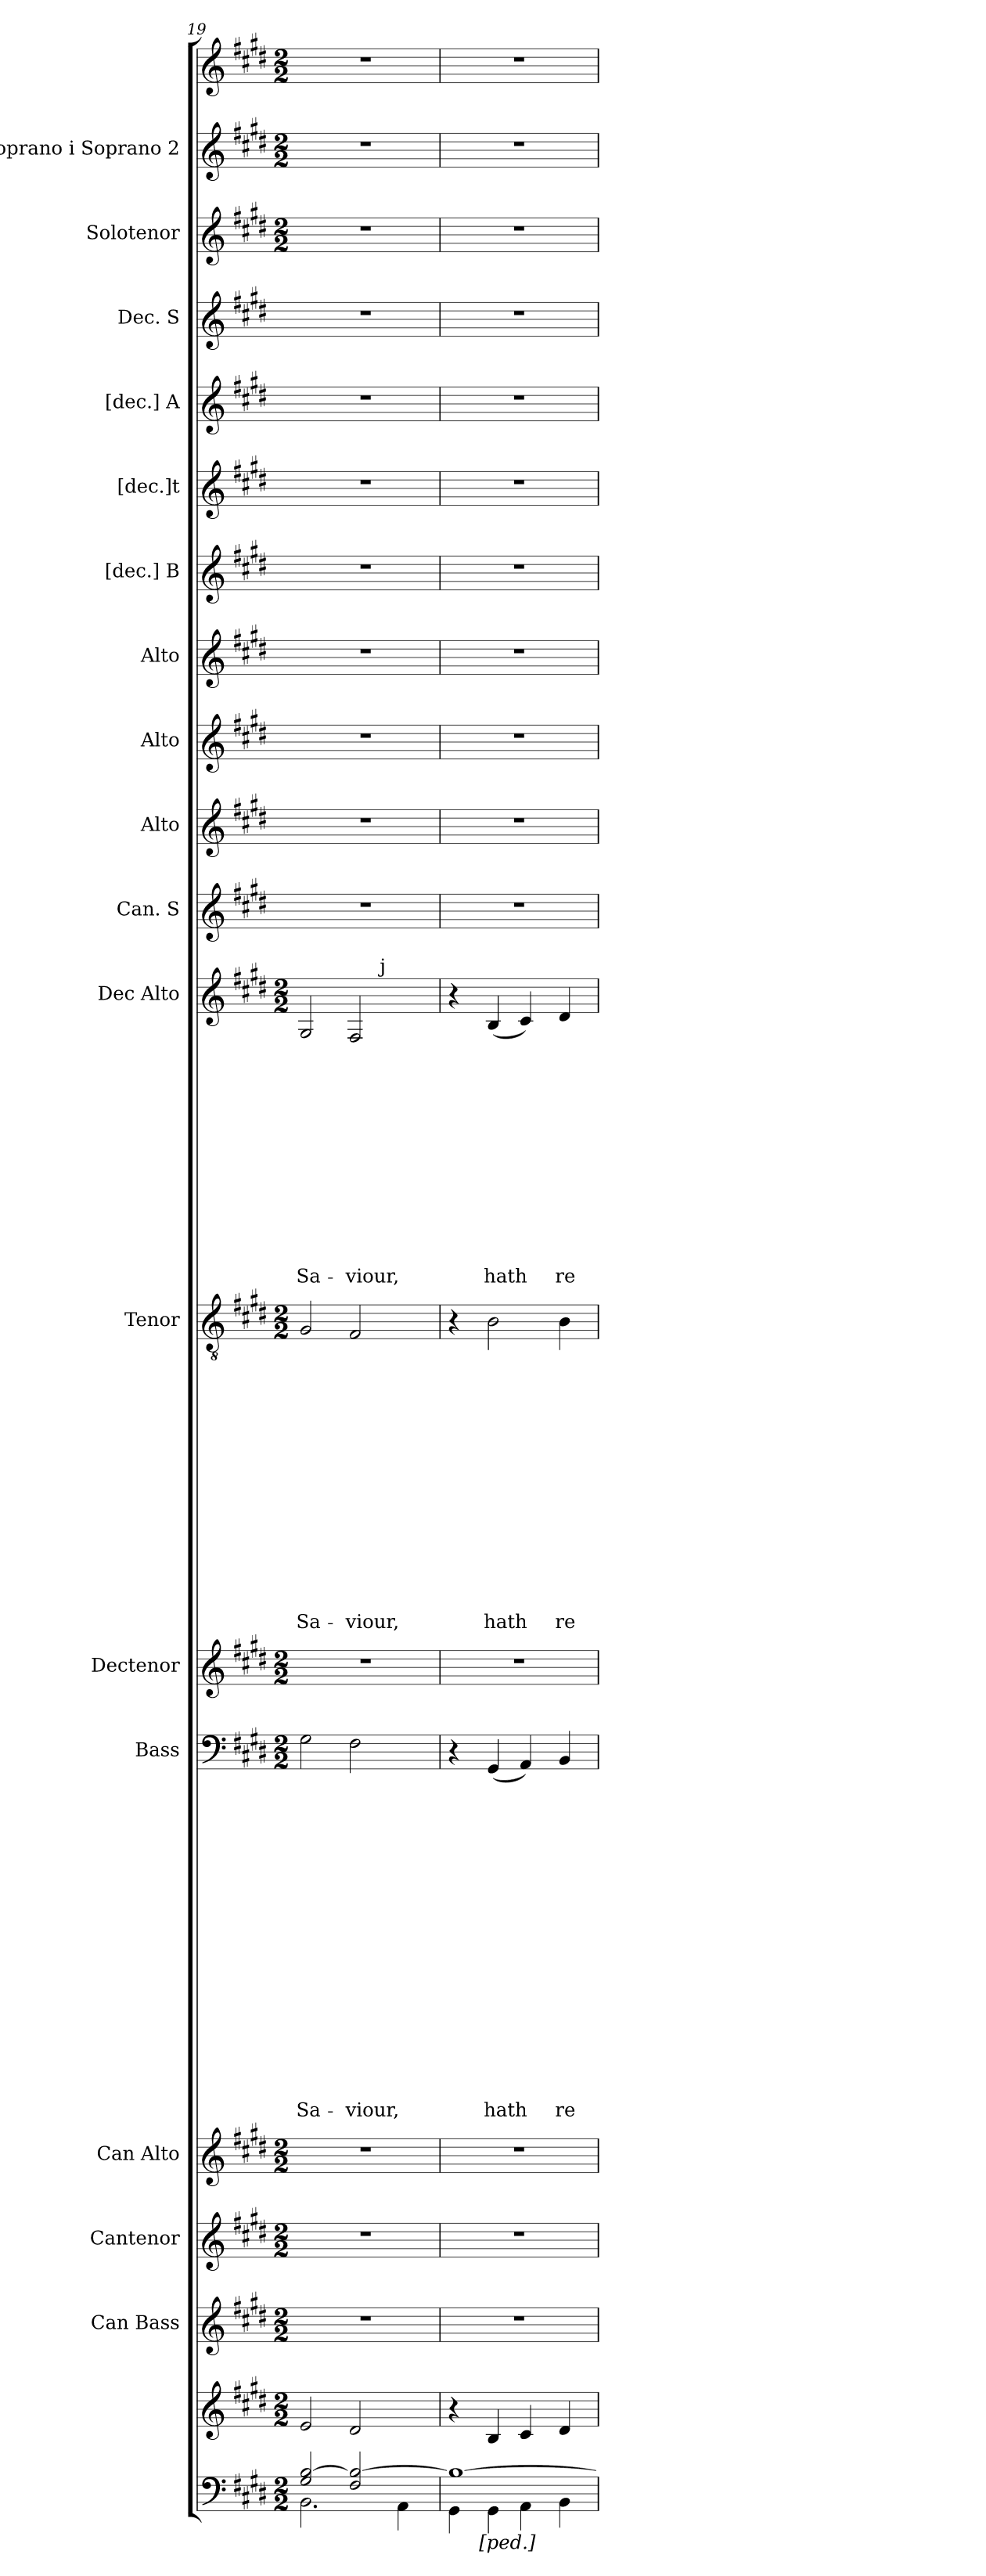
**kern	**kern	**kern	**kern	**kern	**kern	**text	**text	**text	**text	**text	**text	**text	**text	**text	**text	**text	**text	**text	**text	**text	**text	**text	**text	**kern	**kern	**text	**text	**text	**text	**text	**text	**text	**text	**text	**text	**text	**text	**text	**text	**text	**kern	**text	**text	**text	**text	**text	**text	**text	**text	**text	**text	**text	**text	**text	**kern	**kern	**kern	**kern	**kern	**kern	**kern	**kern	**kern	**kern	**kern
*part19	*part18	*part17	*part16	*part15	*part14	*part14	*part14	*part14	*part14	*part14	*part14	*part14	*part14	*part14	*part14	*part14	*part14	*part14	*part14	*part14	*part14	*part14	*part14	*part13	*part12	*part12	*part12	*part12	*part12	*part12	*part12	*part12	*part12	*part12	*part12	*part12	*part12	*part12	*part12	*part12	*part11	*part11	*part11	*part11	*part11	*part11	*part11	*part11	*part11	*part11	*part11	*part11	*part11	*part11	*part10	*part9	*part8	*part7	*part6	*part5	*part4	*part3	*part2	*part1	*part1
*staff20	*staff19	*staff18	*staff17	*staff16	*staff15	*staff15	*staff15	*staff15	*staff15	*staff15	*staff15	*staff15	*staff15	*staff15	*staff15	*staff15	*staff15	*staff15	*staff15	*staff15	*staff15	*staff15	*staff15	*staff14	*staff13	*staff13	*staff13	*staff13	*staff13	*staff13	*staff13	*staff13	*staff13	*staff13	*staff13	*staff13	*staff13	*staff13	*staff13	*staff13	*staff12	*staff12	*staff12	*staff12	*staff12	*staff12	*staff12	*staff12	*staff12	*staff12	*staff12	*staff12	*staff12	*staff12	*staff11	*staff10	*staff9	*staff8	*staff7	*staff6	*staff5	*staff4	*staff3	*staff2	*staff1
*	*	*I"Can Bass	*I"Cantenor	*I"Can Alto	*I"Bass	*	*	*	*	*	*	*	*	*	*	*	*	*	*	*	*	*	*	*I"Dectenor	*I"Tenor	*	*	*	*	*	*	*	*	*	*	*	*	*	*	*	*I"Dec Alto	*	*	*	*	*	*	*	*	*	*	*	*	*	*I"Can. S	*I"Alto	*I"Alto	*I"Alto	*I"[dec.] B	*I"[dec.]t	*I"[dec.] A	*I"Dec. S	*I"Solotenor	*I"Soprano i Soprano 2	*
*	*	*	*	*I'Can Alto	*I'Bass	*	*	*	*	*	*	*	*	*	*	*	*	*	*	*	*	*	*	*I'Dectenor	*	*	*	*	*	*	*	*	*	*	*	*	*	*	*	*	*I'Dec Alto	*	*	*	*	*	*	*	*	*	*	*	*	*	*	*	*	*	*	*	*	*	*	*I'Si	*
*clefF4	*clefG2	*clefG2	*clefG2	*clefG2	*clefF4	*	*	*	*	*	*	*	*	*	*	*	*	*	*	*	*	*	*	*clefG2	*clefGv2	*	*	*	*	*	*	*	*	*	*	*	*	*	*	*	*clefG2	*	*	*	*	*	*	*	*	*	*	*	*	*	*clefG2	*clefG2	*clefG2	*clefG2	*clefG2	*clefG2	*clefG2	*clefG2	*clefG2	*clefG2	*clefG2
*k[f#c#g#d#]	*k[f#c#g#d#]	*k[f#c#g#d#]	*k[f#c#g#d#]	*k[f#c#g#d#]	*k[f#c#g#d#]	*	*	*	*	*	*	*	*	*	*	*	*	*	*	*	*	*	*	*k[f#c#g#d#]	*k[f#c#g#d#]	*	*	*	*	*	*	*	*	*	*	*	*	*	*	*	*k[f#c#g#d#]	*	*	*	*	*	*	*	*	*	*	*	*	*	*k[f#c#g#d#]	*k[f#c#g#d#]	*k[f#c#g#d#]	*k[f#c#g#d#]	*k[f#c#g#d#]	*k[f#c#g#d#]	*k[f#c#g#d#]	*k[f#c#g#d#]	*k[f#c#g#d#]	*k[f#c#g#d#]	*k[f#c#g#d#]
*E:	*E:	*E:	*E:	*E:	*E:	*	*	*	*	*	*	*	*	*	*	*	*	*	*	*	*	*	*	*E:	*E:	*	*	*	*	*	*	*	*	*	*	*	*	*	*	*	*E:	*	*	*	*	*	*	*	*	*	*	*	*	*	*E:	*E:	*E:	*E:	*E:	*E:	*E:	*E:	*E:	*E:	*E:
*M2/2	*M2/2	*M2/2	*M2/2	*M2/2	*M2/2	*	*	*	*	*	*	*	*	*	*	*	*	*	*	*	*	*	*	*M2/2	*M2/2	*	*	*	*	*	*	*	*	*	*	*	*	*	*	*	*M2/2	*	*	*	*	*	*	*	*	*	*	*	*	*	*	*	*	*	*	*	*	*	*M2/2	*M2/2	*M2/2
=19	=19	=19	=19	=19	=19	=19	=19	=19	=19	=19	=19	=19	=19	=19	=19	=19	=19	=19	=19	=19	=19	=19	=19	=19	=19	=19	=19	=19	=19	=19	=19	=19	=19	=19	=19	=19	=19	=19	=19	=19	=19	=19	=19	=19	=19	=19	=19	=19	=19	=19	=19	=19	=19	=19	=19	=19	=19	=19	=19	=19	=19	=19	=19	=19	=19
*^	*	*	*	*	*	*	*	*	*	*	*	*	*	*	*	*	*	*	*	*	*	*	*	*	*	*	*	*	*	*	*	*	*	*	*	*	*	*	*	*	*	*	*	*	*	*	*	*	*	*	*	*	*	*	*	*	*	*	*	*	*	*	*	*	*
!	!	!	!	!	!	!	!	!	!	!	!	!	!	!	!	!	!	!	!	!	!	!	!	!LO:LY:b	!	!	!	!	!	!	!	!	!	!	!	!	!	!	!	!	!LO:LY:b	!	!	!	!	!	!	!	!	!	!	!	!	!	!LO:LY:b	!	!	!	!	!	!	!	!	!	!	!
*	*	*	*	*	*	*	*	*	*	*	*	*	*	*	*	*	*	*	*	*	*	*	*	*	*	*	*	*	*	*	*	*	*	*	*	*	*	*	*	*	*	*^	*	*	*	*	*	*	*	*	*	*	*	*	*	*	*	*	*	*	*	*	*	*	*	*
2G#/ [>2B/	2.BB\	2e/	1r	1r	1r	2G#\	.	.	.	.	.	.	.	.	.	.	.	.	.	.	.	.	.	Sa-	1r	2G#/	.	.	.	.	.	.	.	.	.	.	.	.	.	.	Sa-	2G#/	2ryy	.	.	.	.	.	.	.	.	.	.	.	.	Sa-	1r	1r	1r	1r	1r	1r	1r	1r	1r	1r	1r
!	!	!	!	!	!	!	!	!	!	!	!	!	!	!	!	!	!	!	!	!	!	!	!	!LO:LY:b	!	!	!	!	!	!	!	!	!	!	!	!	!	!	!	!	!LO:LY:b	!	!	!	!	!	!	!	!	!	!	!	!	!	!	!LO:LY:b	!	!	!	!	!	!	!	!	!	!	!
2F#/ 2B/_	.	2d#/	.	.	.	2F#\	.	.	.	.	.	.	.	.	.	.	.	.	.	.	.	.	.	-viour,	.	2F#/	.	.	.	.	.	.	.	.	.	.	.	.	.	.	-viour,	2F#/	8ryy	.	.	.	.	.	.	.	.	.	.	.	.	-viour,	.	.	.	.	.	.	.	.	.	.	.
.	.	.	.	.	.	.	.	.	.	.	.	.	.	.	.	.	.	.	.	.	.	.	.	.	.	.	.	.	.	.	.	.	.	.	.	.	.	.	.	.	.	.	32ryy	.	.	.	.	.	.	.	.	.	.	.	.	.	.	.	.	.	.	.	.	.	.	.	.
!	!	!	!	!	!	!	!	!	!	!	!	!	!	!	!	!	!	!	!	!	!	!	!	!	!	!	!	!	!	!	!	!	!	!	!	!	!	!	!	!	!	!	!LO:TX:a:t=j	!	!	!	!	!	!	!	!	!	!	!	!	!	!	!	!	!	!	!	!	!	!	!	!
.	.	.	.	.	.	.	.	.	.	.	.	.	.	.	.	.	.	.	.	.	.	.	.	.	.	.	.	.	.	.	.	.	.	.	.	.	.	.	.	.	.	.	4ryy	.	.	.	.	.	.	.	.	.	.	.	.	.	.	.	.	.	.	.	.	.	.	.	.
.	4AA\	.	.	.	.	.	.	.	.	.	.	.	.	.	.	.	.	.	.	.	.	.	.	.	.	.	.	.	.	.	.	.	.	.	.	.	.	.	.	.	.	.	.	.	.	.	.	.	.	.	.	.	.	.	.	.	.	.	.	.	.	.	.	.	.	.	.
.	.	.	.	.	.	.	.	.	.	.	.	.	.	.	.	.	.	.	.	.	.	.	.	.	.	.	.	.	.	.	.	.	.	.	.	.	.	.	.	.	.	.	16.ryy	.	.	.	.	.	.	.	.	.	.	.	.	.	.	.	.	.	.	.	.	.	.	.	.
*	*	*	*	*	*	*	*	*	*	*	*	*	*	*	*	*	*	*	*	*	*	*	*	*	*	*	*	*	*	*	*	*	*	*	*	*	*	*	*	*	*	*v	*v	*	*	*	*	*	*	*	*	*	*	*	*	*	*	*	*	*	*	*	*	*	*	*	*
=20	=20	=20	=20	=20	=20	=20	=20	=20	=20	=20	=20	=20	=20	=20	=20	=20	=20	=20	=20	=20	=20	=20	=20	=20	=20	=20	=20	=20	=20	=20	=20	=20	=20	=20	=20	=20	=20	=20	=20	=20	=20	=20	=20	=20	=20	=20	=20	=20	=20	=20	=20	=20	=20	=20	=20	=20	=20	=20	=20	=20	=20	=20	=20	=20	=20	=20
*	*^	*	*	*	*	*	*	*	*	*	*	*	*	*	*	*	*	*	*	*	*	*	*	*	*	*	*	*	*	*	*	*	*	*	*	*	*	*	*	*	*	*	*	*	*	*	*	*	*	*	*	*	*	*	*	*	*	*	*	*	*	*	*	*	*	*
1B_	4GG#\	8..ryy	4r	1r	1r	1r	4r	.	.	.	.	.	.	.	.	.	.	.	.	.	.	.	.	.	.	1r	4r	.	.	.	.	.	.	.	.	.	.	.	.	.	.	.	4r	.	.	.	.	.	.	.	.	.	.	.	.	.	1r	1r	1r	1r	1r	1r	1r	1r	1r	1r	1r
!	!	!LO:TX:b:t=[ped.]	!	!	!	!	!	!	!	!	!	!	!	!	!	!	!	!	!	!	!	!	!	!	!	!	!	!	!	!	!	!	!	!	!	!	!	!	!	!	!	!	!	!	!	!	!	!	!	!	!	!	!	!	!	!	!	!	!	!	!	!	!	!	!	!	!
.	.	2ryy	.	.	.	.	.	.	.	.	.	.	.	.	.	.	.	.	.	.	.	.	.	.	.	.	.	.	.	.	.	.	.	.	.	.	.	.	.	.	.	.	.	.	.	.	.	.	.	.	.	.	.	.	.	.	.	.	.	.	.	.	.	.	.	.	.
!	!	!	!	!	!	!	!	!	!	!	!	!	!	!	!	!	!	!	!	!	!	!	!	!	!LO:LY:b	!	!	!	!	!	!	!	!	!	!	!	!	!	!	!	!	!LO:LY:b	!	!	!	!	!	!	!	!	!	!	!	!	!	!LO:LY:b	!	!	!	!	!	!	!	!	!	!	!
.	4GG#\	.	4B/	.	.	.	(<4GG#/	.	.	.	.	.	.	.	.	.	.	.	.	.	.	.	.	.	hath	.	2B\	.	.	.	.	.	.	.	.	.	.	.	.	.	.	hath	(<4B/	.	.	.	.	.	.	.	.	.	.	.	.	hath	.	.	.	.	.	.	.	.	.	.	.
.	4AA\	.	4c#/	.	.	.	4AA/)	.	.	.	.	.	.	.	.	.	.	.	.	.	.	.	.	.	.	.	.	.	.	.	.	.	.	.	.	.	.	.	.	.	.	.	4c#/)	.	.	.	.	.	.	.	.	.	.	.	.	.	.	.	.	.	.	.	.	.	.	.	.
.	.	4ryy	.	.	.	.	.	.	.	.	.	.	.	.	.	.	.	.	.	.	.	.	.	.	.	.	.	.	.	.	.	.	.	.	.	.	.	.	.	.	.	.	.	.	.	.	.	.	.	.	.	.	.	.	.	.	.	.	.	.	.	.	.	.	.	.	.
!	!	!	!	!	!	!	!	!	!	!	!	!	!	!	!	!	!	!	!	!	!	!	!	!	!LO:LY:b	!	!	!	!	!	!	!	!	!	!	!	!	!	!	!	!	!LO:LY:b	!	!	!	!	!	!	!	!	!	!	!	!	!	!LO:LY:b	!	!	!	!	!	!	!	!	!	!	!
.	4BB\	.	4d#/	.	.	.	4BB/	.	.	.	.	.	.	.	.	.	.	.	.	.	.	.	.	.	re-	.	4B\	.	.	.	.	.	.	.	.	.	.	.	.	.	.	re-	4d#/	.	.	.	.	.	.	.	.	.	.	.	.	re-	.	.	.	.	.	.	.	.	.	.	.
.	.	32ryy	.	.	.	.	.	.	.	.	.	.	.	.	.	.	.	.	.	.	.	.	.	.	.	.	.	.	.	.	.	.	.	.	.	.	.	.	.	.	.	.	.	.	.	.	.	.	.	.	.	.	.	.	.	.	.	.	.	.	.	.	.	.	.	.	.
*v	*v	*v	*	*	*	*	*	*	*	*	*	*	*	*	*	*	*	*	*	*	*	*	*	*	*	*	*	*	*	*	*	*	*	*	*	*	*	*	*	*	*	*	*	*	*	*	*	*	*	*	*	*	*	*	*	*	*	*	*	*	*	*	*	*	*	*	*
=	=	=	=	=	=	=	=	=	=	=	=	=	=	=	=	=	=	=	=	=	=	=	=	=	=	=	=	=	=	=	=	=	=	=	=	=	=	=	=	=	=	=	=	=	=	=	=	=	=	=	=	=	=	=	=	=	=	=	=	=	=	=	=	=	=
*-	*-	*-	*-	*-	*-	*-	*-	*-	*-	*-	*-	*-	*-	*-	*-	*-	*-	*-	*-	*-	*-	*-	*-	*-	*-	*-	*-	*-	*-	*-	*-	*-	*-	*-	*-	*-	*-	*-	*-	*-	*-	*-	*-	*-	*-	*-	*-	*-	*-	*-	*-	*-	*-	*-	*-	*-	*-	*-	*-	*-	*-	*-	*-	*-	*-
